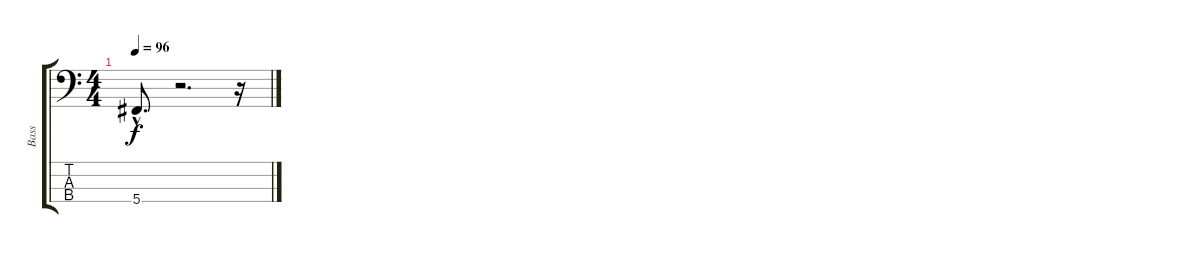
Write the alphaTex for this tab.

\track ("Bass" "Bass") {instrument electricbassfinger}
\staff {score tabs}
\tuning (Gb2 Db2 Ab1 Db1) {hide}
\ts (4 4)
\tempo 96
\clef f4
\ks c
5.4{hac}.8{d dy f} r.2{d} r.16
